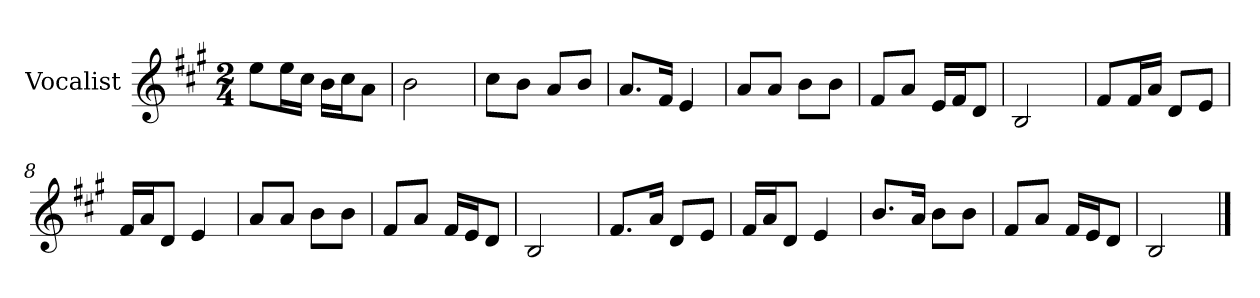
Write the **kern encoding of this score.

**kern
*part1
*staff1
*I"Vocalist
*k[f#c#g#]
*A:
*M2/4
=
8eeL
16eeL
16cc#JJ
16bLL
16cc#J
8aJ
=1
2b
=2
8cc#L
8bJ
8aL
8bJ
=3
8.aL
16f#Jk
4e
=4
8aL
8aJ
8bL
8bJ
=5
8f#L
8aJ
16eLL
16f#J
8dJ
=6
2B
=7
8f#L
16f#L
16aJJ
8dL
8eJ
=8
16f#LL
16aJ
8dJ
4e
=9
8aL
8aJ
8bL
8bJ
=10
8f#L
8aJ
16f#LL
16eJ
8dJ
=11
2B
=12
8.f#L
16aJk
8dL
8eJ
=13
16f#LL
16aJ
8dJ
4e
=14
8.bL
16aJk
8bL
8bJ
=15
8f#L
8aJ
16f#LL
16eJ
8dJ
=16
2B
==
*-
